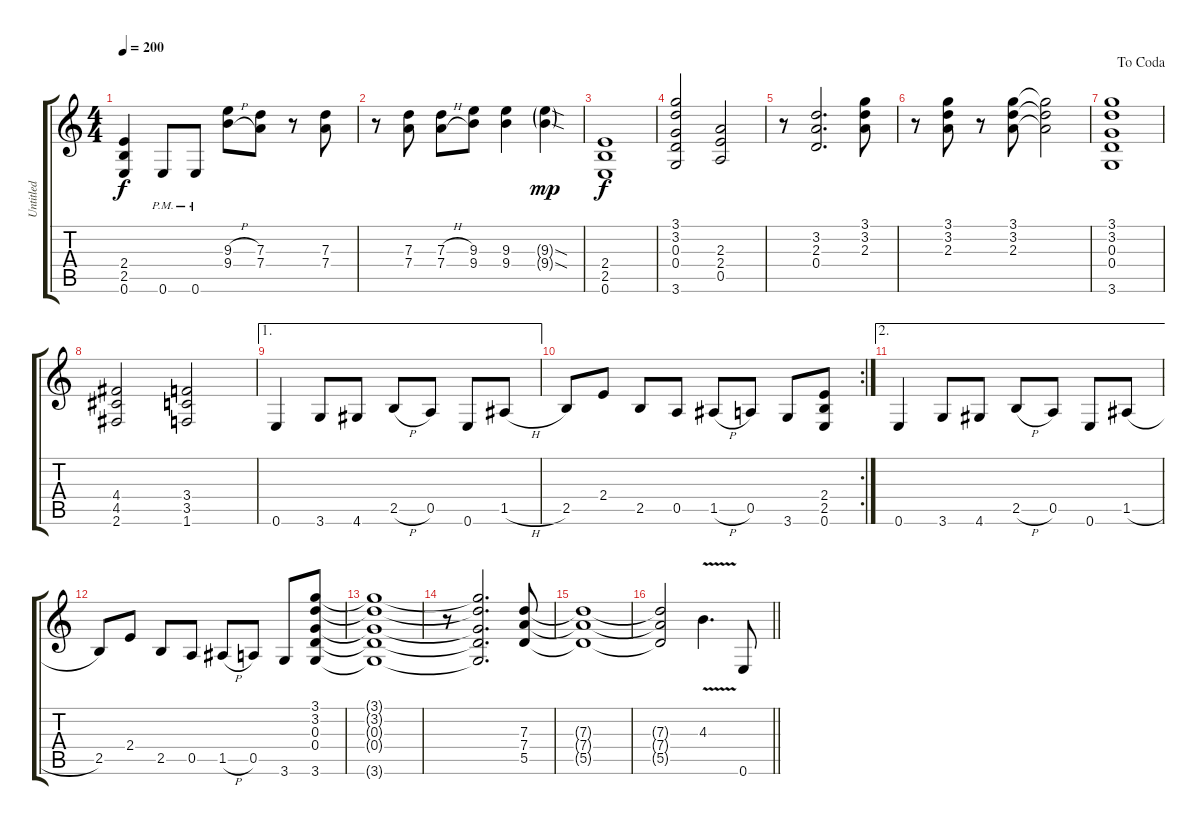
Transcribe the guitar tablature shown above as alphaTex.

\track ("Untitled" "Untitled") {instrument distortionguitar}
\staff {score tabs}
\tuning (E4 B3 G3 D3 A2 E2) {hide}
\ts (4 4)
\tempo 200
\clef g2
\ks c
(2.4 2.5 0.6).4{dy f} 0.6{pm}.8 0.6{pm}.8 (9.3{h} 9.4{h}).8 (7.3 7.4).8 r.8 (7.3 7.4).8 |
r.8 (7.3 7.4).8 (7.3{h} 7.4{h}).8 (9.3 9.4).8 (9.3 9.4).4 (9.3{sod g} 9.4{sod g}).4{dy mp} |
(2.4 2.5 0.6).1{dy f} |
(3.1 3.2 0.3 0.4 3.6).2 (2.3 2.4 0.5).2 |
r.8 (3.2 2.3 0.4).2{d} (3.1 3.2 2.3).8 |
r.8 (3.1 3.2 2.3).8 r.8 (3.1 3.2 2.3).8 (3.1{t} 3.2{t} 2.3{t}).2 |
\jump dacoda
(3.1 3.2 0.3 0.4 3.6).1 |
(4.4 4.5 2.6).2 (3.4 3.5 1.6).2 |
\ae 1
0.6.4 3.6.8 4.6.8 2.5{h}.8 0.5.8 0.6.8 1.5{h}.8 |
\rc 2
2.5.8 2.4.8 2.5.8 0.5.8 1.5{h}.8 0.5.8 3.6.8 (2.4 2.5 0.6).8 |
\ae 2
0.6.4 3.6.8 4.6.8 2.5{h}.8 0.5.8 0.6.8 1.5{h}.8 |
2.5.8 2.4.8 2.5.8 0.5.8 1.5{h}.8 0.5.8 3.6.8 (3.1 3.2 0.3 0.4 3.6).8 |
(3.1{t} 3.2{t} 0.3{t} 0.4{t} 3.6{t}).1 |
r.8 (3.1{t} 3.2{t} 0.3{t} 0.4{t} 3.6{t}).2{d} (7.3 7.4 5.5).8 |
(7.3{t} 7.4{t} 5.5{t}).1 |
\barLineRight lightlight
(7.3{t} 7.4{t} 5.5{t}).2 4.3{v}.4{d} 0.6.8
